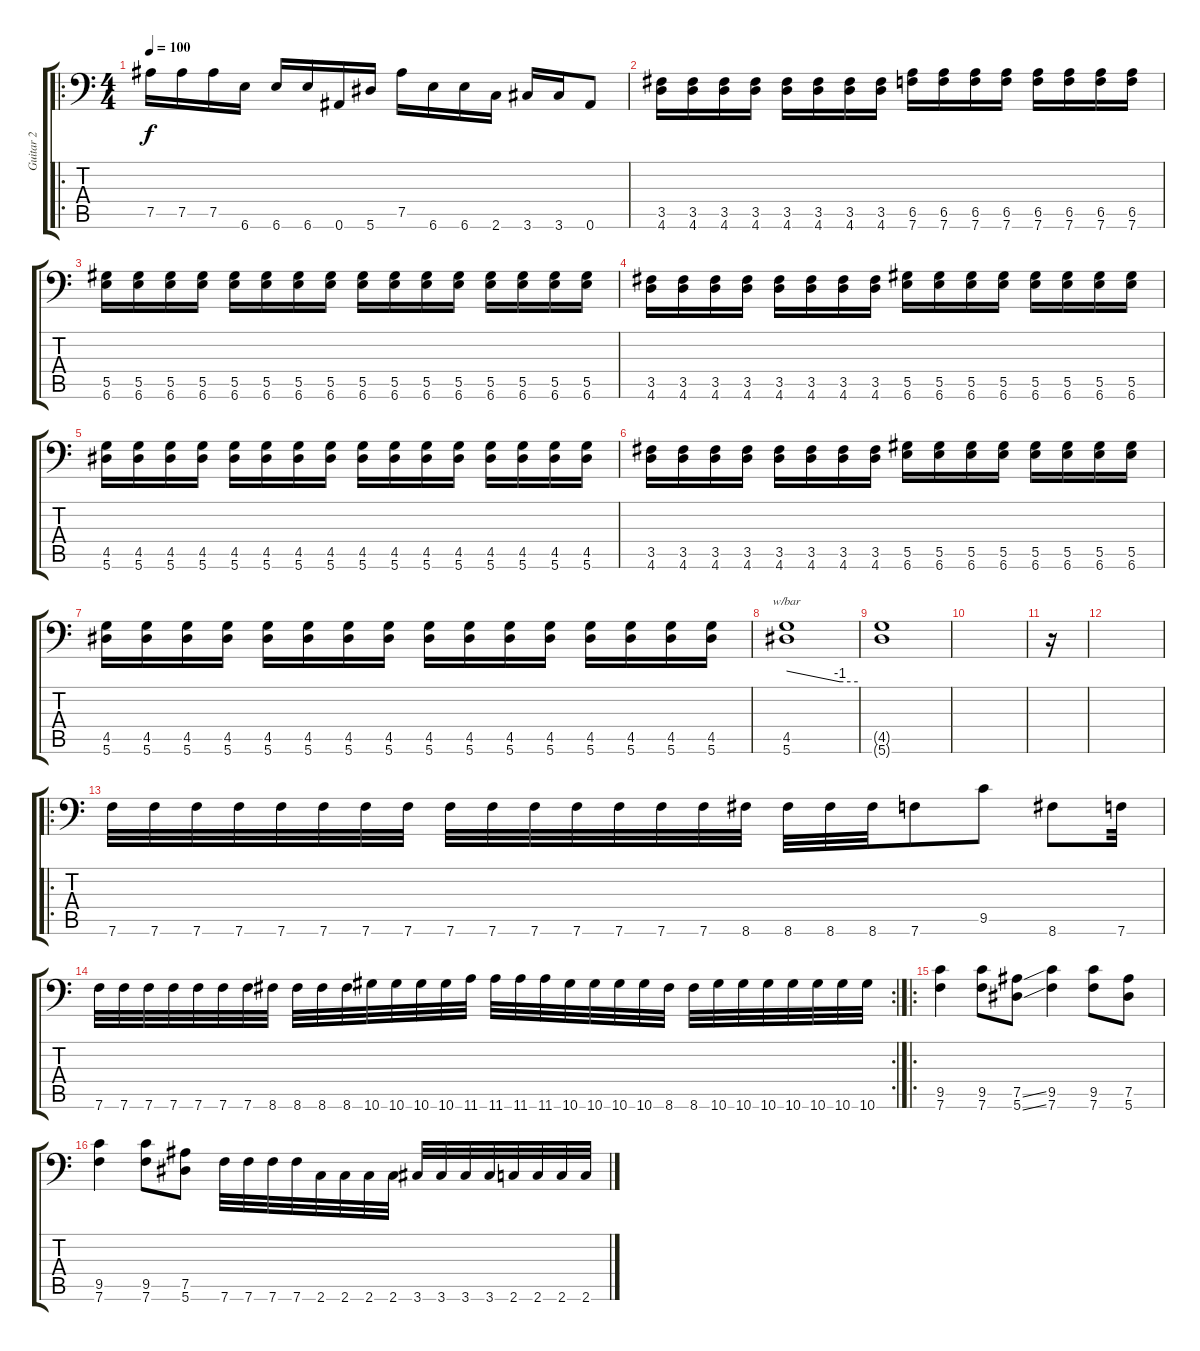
\track ("Guitar 2" "Guitar 2") {instrument distortionguitar}
\staff {score tabs}
\tuning (Bb3 F3 Db3 Ab2 Eb2 Bb1) {hide}
\ro
\ts (4 4)
\tempo 100
\clef f4
\ks c
7.5.16{dy f} 7.5.16 7.5.16 6.6.16 6.6.16 6.6.16 0.6.16 5.6.16 7.5.16 6.6.16 6.6.16 2.6.16 3.6.16 3.6.16 0.6.8 |
(3.5 4.6).16 (3.5 4.6).16 (3.5 4.6).16 (3.5 4.6).16 (3.5 4.6).16 (3.5 4.6).16 (3.5 4.6).16 (3.5 4.6).16 (6.5 7.6).16 (6.5 7.6).16 (6.5 7.6).16 (6.5 7.6).16 (6.5 7.6).16 (6.5 7.6).16 (6.5 7.6).16 (6.5 7.6).16 |
(5.5 6.6).16 (5.5 6.6).16 (5.5 6.6).16 (5.5 6.6).16 (5.5 6.6).16 (5.5 6.6).16 (5.5 6.6).16 (5.5 6.6).16 (5.5 6.6).16 (5.5 6.6).16 (5.5 6.6).16 (5.5 6.6).16 (5.5 6.6).16 (5.5 6.6).16 (5.5 6.6).16 (5.5 6.6).16 |
(3.5 4.6).16 (3.5 4.6).16 (3.5 4.6).16 (3.5 4.6).16 (3.5 4.6).16 (3.5 4.6).16 (3.5 4.6).16 (3.5 4.6).16 (5.5 6.6).16 (5.5 6.6).16 (5.5 6.6).16 (5.5 6.6).16 (5.5 6.6).16 (5.5 6.6).16 (5.5 6.6).16 (5.5 6.6).16 |
(4.5 5.6).16 (4.5 5.6).16 (4.5 5.6).16 (4.5 5.6).16 (4.5 5.6).16 (4.5 5.6).16 (4.5 5.6).16 (4.5 5.6).16 (4.5 5.6).16 (4.5 5.6).16 (4.5 5.6).16 (4.5 5.6).16 (4.5 5.6).16 (4.5 5.6).16 (4.5 5.6).16 (4.5 5.6).16 |
(3.5 4.6).16 (3.5 4.6).16 (3.5 4.6).16 (3.5 4.6).16 (3.5 4.6).16 (3.5 4.6).16 (3.5 4.6).16 (3.5 4.6).16 (5.5 6.6).16 (5.5 6.6).16 (5.5 6.6).16 (5.5 6.6).16 (5.5 6.6).16 (5.5 6.6).16 (5.5 6.6).16 (5.5 6.6).16 |
(4.5 5.6).16 (4.5 5.6).16 (4.5 5.6).16 (4.5 5.6).16 (4.5 5.6).16 (4.5 5.6).16 (4.5 5.6).16 (4.5 5.6).16 (4.5 5.6).16 (4.5 5.6).16 (4.5 5.6).16 (4.5 5.6).16 (4.5 5.6).16 (4.5 5.6).16 (4.5 5.6).16 (4.5 5.6).16 |
(4.5 5.6).1{tbe (custom default 0 0 45 -4 60 -4) volume 16} |
(4.5{t} 5.6{t}).1 |
|
r.16 |
|
\ro
7.6.32{volume 16} 7.6.32 7.6.32 7.6.32 7.6.32 7.6.32 7.6.32 7.6.32 7.6.32 7.6.32 7.6.32 7.6.32 7.6.32 7.6.32 7.6.32 8.6.32 8.6.32 8.6.32 8.6.32 7.6.8 9.5.8 8.6.8 7.6.32 |
\rc 2
7.6.32 7.6.32 7.6.32 7.6.32 7.6.32 7.6.32 7.6.32 8.6.32 8.6.32 8.6.32 8.6.32 10.6.32 10.6.32 10.6.32 10.6.32 11.6.32 11.6.32 11.6.32 11.6.32 10.6.32 10.6.32 10.6.32 10.6.32 8.6.32 8.6.32 10.6.32 10.6.32 10.6.32 10.6.32 10.6.32 10.6.32 10.6.32 |
\ro
(9.5 7.6).4 (9.5 7.6).8 (7.5{ss} 5.6{ss}).8 (9.5 7.6).4 (9.5 7.6).8 (7.5 5.6).8 |
(9.5 7.6).4 (9.5 7.6).8 (7.5 5.6).8 7.6.32 7.6.32 7.6.32 7.6.32 2.6.32 2.6.32 2.6.32 2.6.32 3.6.32 3.6.32 3.6.32 3.6.32 2.6.32 2.6.32 2.6.32 2.6.32
